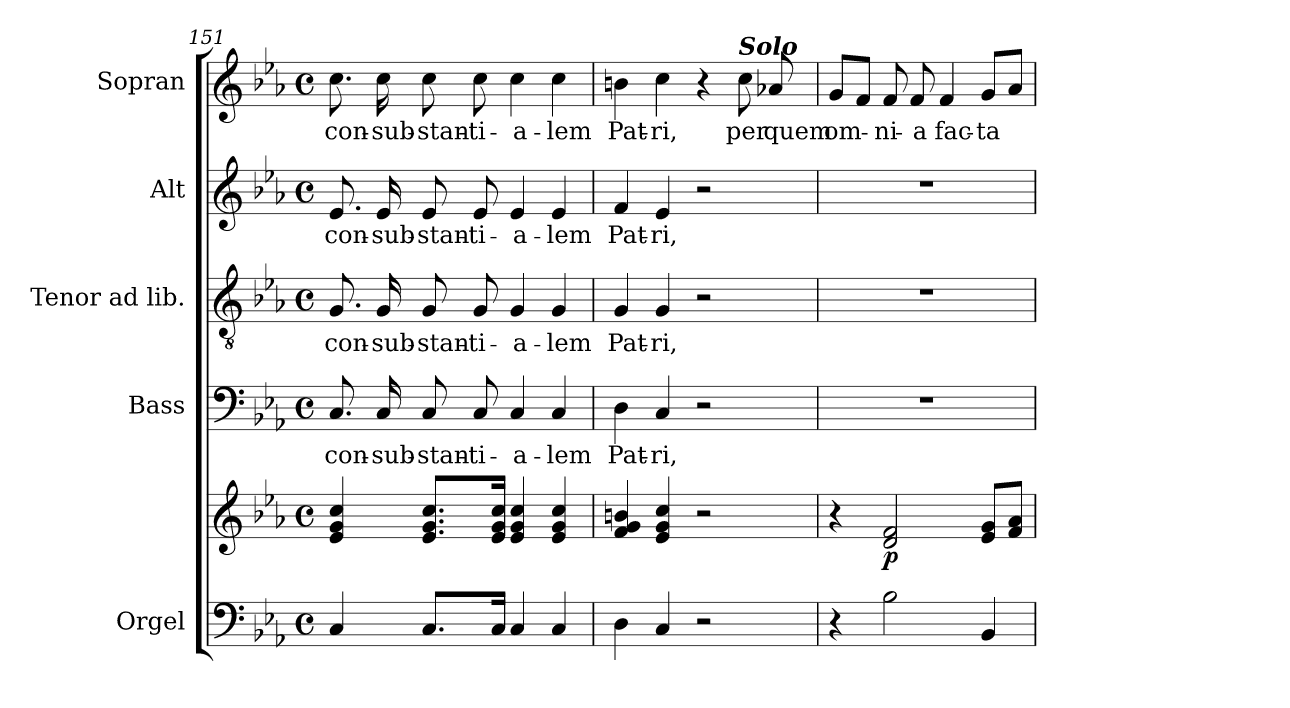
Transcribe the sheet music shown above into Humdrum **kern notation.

**kern	**kern	**dynam	**kern	**text	**kern	**text	**kern	**text	**kern	**text
*part5	*part5	*part5	*part4	*part4	*part3	*part3	*part2	*part2	*part1	*part1
*staff6	*staff5	*staff5/6	*staff4	*staff4	*staff3	*staff3	*staff2	*staff2	*staff1	*staff1
*I"Orgel	*	*	*I"Bass	*	*I"Tenor ad lib.	*	*I"Alt	*	*I"Sopran	*
*	*	*	*I'B.	*	*I'T.	*	*I'A.	*	*I'S.	*
!!LO:LB:g=z
*clefF4	*clefG2	*	*clefF4	*	*clefGv2	*	*clefG2	*	*clefG2	*
*k[b-e-a-]	*k[b-e-a-]	*	*k[b-e-a-]	*	*k[b-e-a-]	*	*k[b-e-a-]	*	*k[b-e-a-]	*
*E-:	*E-:	*	*E-:	*	*E-:	*	*E-:	*	*E-:	*
*M4/4	*M4/4	*	*M4/4	*	*M4/4	*	*M4/4	*	*M4/4	*
*met(c)	*met(c)	*	*met(c)	*	*met(c)	*	*met(c)	*	*met(c)	*
=151	=151	=151	=151	=151	=151	=151	=151	=151	=151	=151
!	!	!	!	!LO:LY:b	!	!LO:LY:b	!	!LO:LY:b	!	!LO:LY:b
4C/	4e-/ 4g/ 4cc/	.	8.C/	con-	8.G/	con-	8.e-/	con-	8.cc\	con-
!	!	!	!	!LO:LY:b	!	!LO:LY:b	!	!LO:LY:b	!	!LO:LY:b
.	.	.	16C/	-sub-	16G/	-sub-	16e-/	-sub-	16cc\	-sub-
!	!	!	!	!LO:LY:b	!	!LO:LY:b	!	!LO:LY:b	!	!LO:LY:b
8.C/L	8.e-/ 8.g/ 8.cc/L	.	8C/	-stan-	8G/	-stan-	8e-/	-stan-	8cc\	-stan-
!	!	!	!	!LO:LY:b	!	!LO:LY:b	!	!LO:LY:b	!	!LO:LY:b
.	.	.	8C/	-ti-	8G/	-ti-	8e-/	-ti-	8cc\	-ti-
16C/Jk	16e-/ 16g/ 16cc/Jk	.	.	.	.	.	.	.	.	.
!	!	!	!	!LO:LY:b	!	!LO:LY:b	!	!LO:LY:b	!	!LO:LY:b
4C/	4e-/ 4g/ 4cc/	.	4C/	-a-	4G/	-a-	4e-/	-a-	4cc\	-a-
!	!	!	!	!LO:LY:b	!	!LO:LY:b	!	!LO:LY:b	!	!LO:LY:b
4C/	4e-/ 4g/ 4cc/	.	4C/	-lem	4G/	-lem	4e-/	-lem	4cc\	-lem
=152	=152	=152	=152	=152	=152	=152	=152	=152	=152	=152
!	!	!	!	!LO:LY:b	!	!LO:LY:b	!	!LO:LY:b	!	!LO:LY:b
4D\	4f/ 4g/ 4bn/	.	4D\	Pat-	4G/	Pat-	4f/	Pat-	4bn\	Pat-
!	!	!	!	!LO:LY:b	!	!LO:LY:b	!	!LO:LY:b	!	!LO:LY:b
4C/	4e-/ 4g/ 4cc/	.	4C/	-ri,	4G/	-ri,	4e-/	-ri,	4cc\	-ri,
2r	2r	.	2r	.	2r	.	2r	.	4r	.
!	!	!	!	!	!	!	!	!	!LO:TX:a:Bi:t=Solo	!
!	!	!	!	!	!	!	!	!	!	!LO:LY:b
.	.	.	.	.	.	.	.	.	8cc\	per
!	!	!	!	!	!	!	!	!	!	!LO:LY:b
.	.	.	.	.	.	.	.	.	8a-X/	quem
=153	=153	=153	=153	=153	=153	=153	=153	=153	=153	=153
!	!	!	!	!	!	!	!	!	!	!LO:LY:b
4r	4r	.	1r	.	1r	.	1r	.	8g/L	om-
.	.	.	.	.	.	.	.	.	8f/J	.
!	!	!LO:DY:b	!	!	!	!	!	!	!	!LO:LY:b
2B-\	2d/ 2f/	p	.	.	.	.	.	.	8f/	-ni-
!	!	!	!	!	!	!	!	!	!	!LO:LY:b
.	.	.	.	.	.	.	.	.	8f/	-a
!	!	!	!	!	!	!	!	!	!	!LO:LY:b
.	.	.	.	.	.	.	.	.	4f/	fac-
!	!	!	!	!	!	!	!	!	!	!LO:LY:b
4BB-/	8e-/ 8g/L	.	.	.	.	.	.	.	8g/L	-ta
.	8f/ 8a-/J	.	.	.	.	.	.	.	8a-/J	.
=	=	=	=	=	=	=	=	=	=	=
*-	*-	*-	*-	*-	*-	*-	*-	*-	*-	*-
